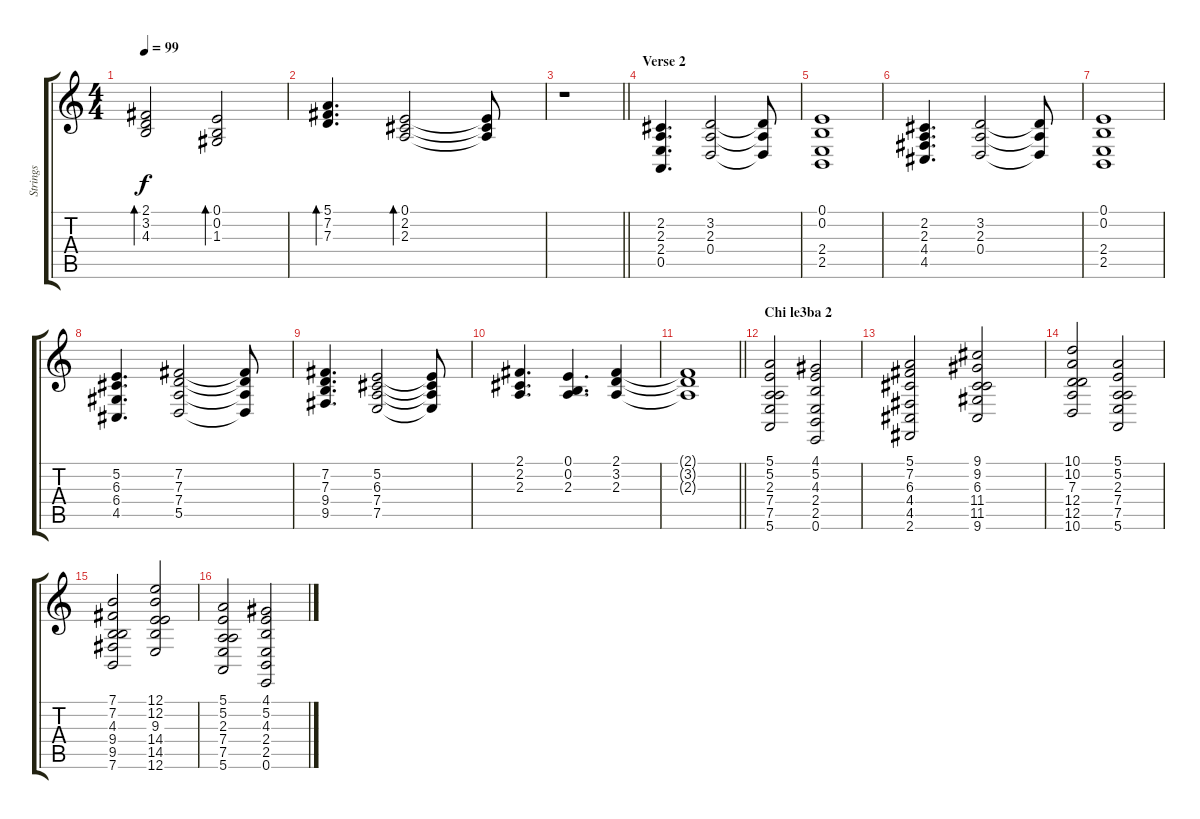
\track ("Strings" "Strings") {instrument stringensemble1}
\staff {score tabs}
\tuning (E4 B3 G3 D3 A2 E2) {hide}
\ts (4 4)
\tempo 99
\clef g2
\ks c
(2.1 3.2 4.3).2{bd 240 dy f} (0.1 0.2 1.3).2{bd 240} |
(5.1 7.2 7.3).4{d bd 240} (0.1 2.2 2.3).2{bd 240} (0.1{t} 2.2{t} 2.3{t}).8 |
\barLineRight lightlight
r.1 |
\section ("" "Verse 2")
(2.2 2.3 2.4 0.5).4{d volume 5} (3.2 2.3 0.4).2 (3.2{t} 2.3{t} 0.4{t}).8 |
(0.1 0.2 2.4 2.5).1 |
(2.2 2.3 4.4 4.5).4{d} (3.2 2.3 0.4).2 (3.2{t} 2.3{t} 0.4{t}).8 |
(0.1 0.2 2.4 2.5).1 |
(5.2 6.3 6.4 4.5).4{d} (7.2 7.3 7.4 5.5).2 (7.2{t} 7.3{t} 7.4{t} 5.5{t}).8 |
(7.2 7.3 9.4 9.5).4{d} (5.2 6.3 7.4 7.5).2 (5.2{t} 6.3{t} 7.4{t} 7.5{t}).8 |
(2.1 2.2 2.3).4{d} (0.1 0.2 2.3).4{d} (2.1 3.2 2.3).4 |
\barLineRight lightlight
(2.1{t} 3.2{t} 2.3{t}).1 |
\section ("" "Chi le3ba 2")
(5.1 5.2 2.3 7.4 7.5 5.6).2 (4.1 5.2 4.3 2.4 2.5 0.6).2 |
(5.1 7.2 6.3 4.4 4.5 2.6).2 (9.1 9.2 6.3 11.4 11.5 9.6).2 |
(10.1 10.2 7.3 12.4 12.5 10.6).2 (5.1 5.2 2.3 7.4 7.5 5.6).2 |
(7.1 7.2 4.3 9.4 9.5 7.6).2 (12.1 12.2 9.3 14.4 14.5 12.6).2 |
(5.1 5.2 2.3 7.4 7.5 5.6).2 (4.1 5.2 4.3 2.4 2.5 0.6).2
